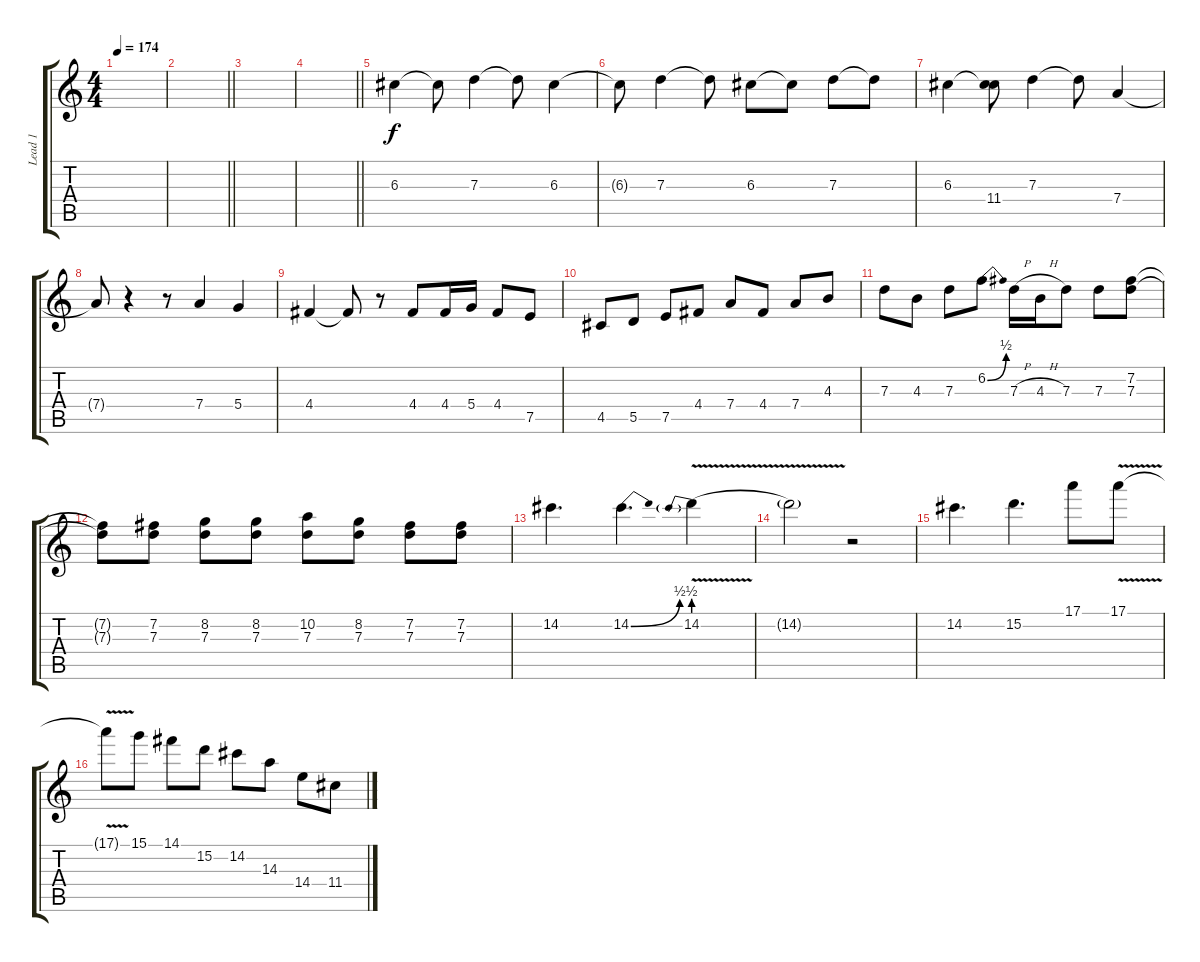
\track ("Lead 1" "Lead 1") {instrument distortionguitar}
\staff {score tabs}
\tuning (E4 B3 G3 D3 A2 E2) {hide}
\ts (4 4)
\tempo 174
\clef g2
\ks c
|
\barLineRight lightlight
|
|
\barLineRight lightlight
|
6.3.4 6.3{t}.8 7.3.4 7.3{t}.8 6.3.4 |
6.3{t}.8 7.3.4 7.3{t}.8 6.3.8 6.3{t}.8 7.3.8 7.3{t}.8 |
6.3.4 (6.3{t} 11.4).8 7.3.4 7.3{t}.8 7.4.4 |
7.4{t}.8 r.4 r.8 7.4.4 5.4.4 |
4.4.4 4.4{t}.8 r.8 4.4.8 4.4.16 5.4.16 4.4.8 7.5.8 |
4.5.8 5.5.8 7.5.8 4.4.8 7.4.8 4.4.8 7.4.8 4.3.8 |
7.3.8 4.3.8 7.3.8 6.2{be (bend 0 0 60 2)}.8 7.3{h}.16 4.3{h}.16 7.3.8 7.3.8 (7.2 7.3).8 |
(7.2{t} 7.3{t}).8 (7.2 7.3).8 (8.2 7.3).8 (8.2 7.3).8 (10.2 7.3).8 (8.2 7.3).8 (7.2 7.3).8 (7.2 7.3).8 |
14.2.4{d} 14.2{be (bend 0 0 60 2)}.4{d} 14.2{be (prebend 0 2 60 2) v}.4 |
14.2{t}.2 r.2 |
14.2.4{d} 15.2.4{d} 17.1.8 17.1{v}.8 |
17.1{t}.8 15.1.8 14.1.8 15.2.8 14.2.8 14.3.8 14.4.8 11.4.8
